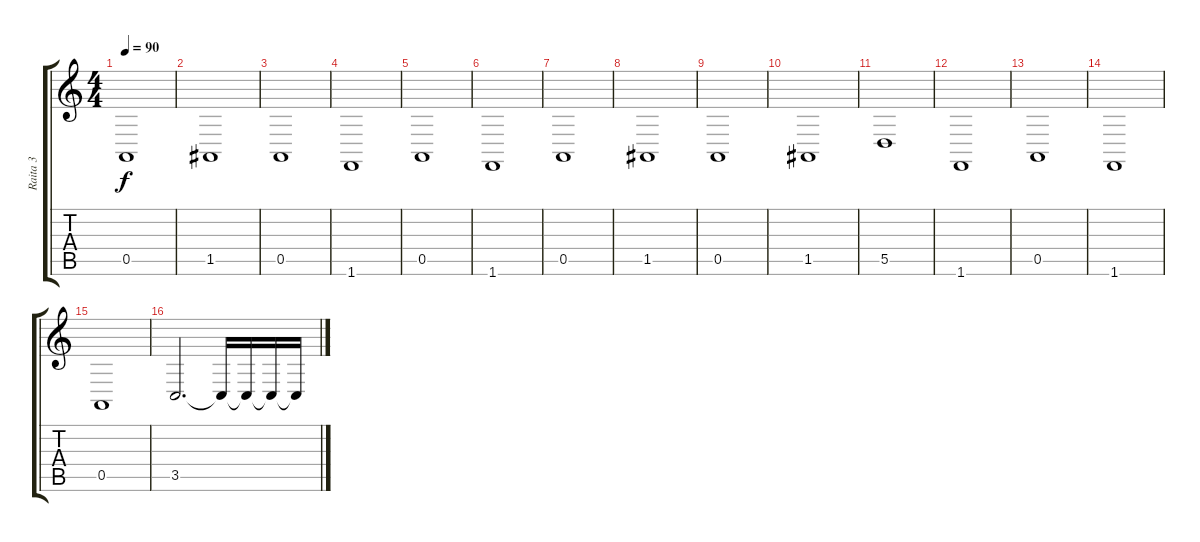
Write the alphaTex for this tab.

\track ("Raita 3" "Raita 3") {instrument stringensemble1}
\staff {score tabs}
\tuning (E4 B3 G3 D3 A2 E2) {hide}
\ts (4 4)
\tempo 90
\clef g2
\ks c
0.5.1{dy f} |
1.5.1 |
0.5.1 |
1.6.1 |
0.5.1 |
1.6.1 |
0.5.1 |
1.5.1 |
0.5.1 |
1.5.1 |
5.5.1 |
1.6.1 |
0.5.1 |
1.6.1 |
0.5.1 |
3.5.2{d} 3.5{t}.16 3.5{t}.16 3.5{t}.16 3.5{t}.16
